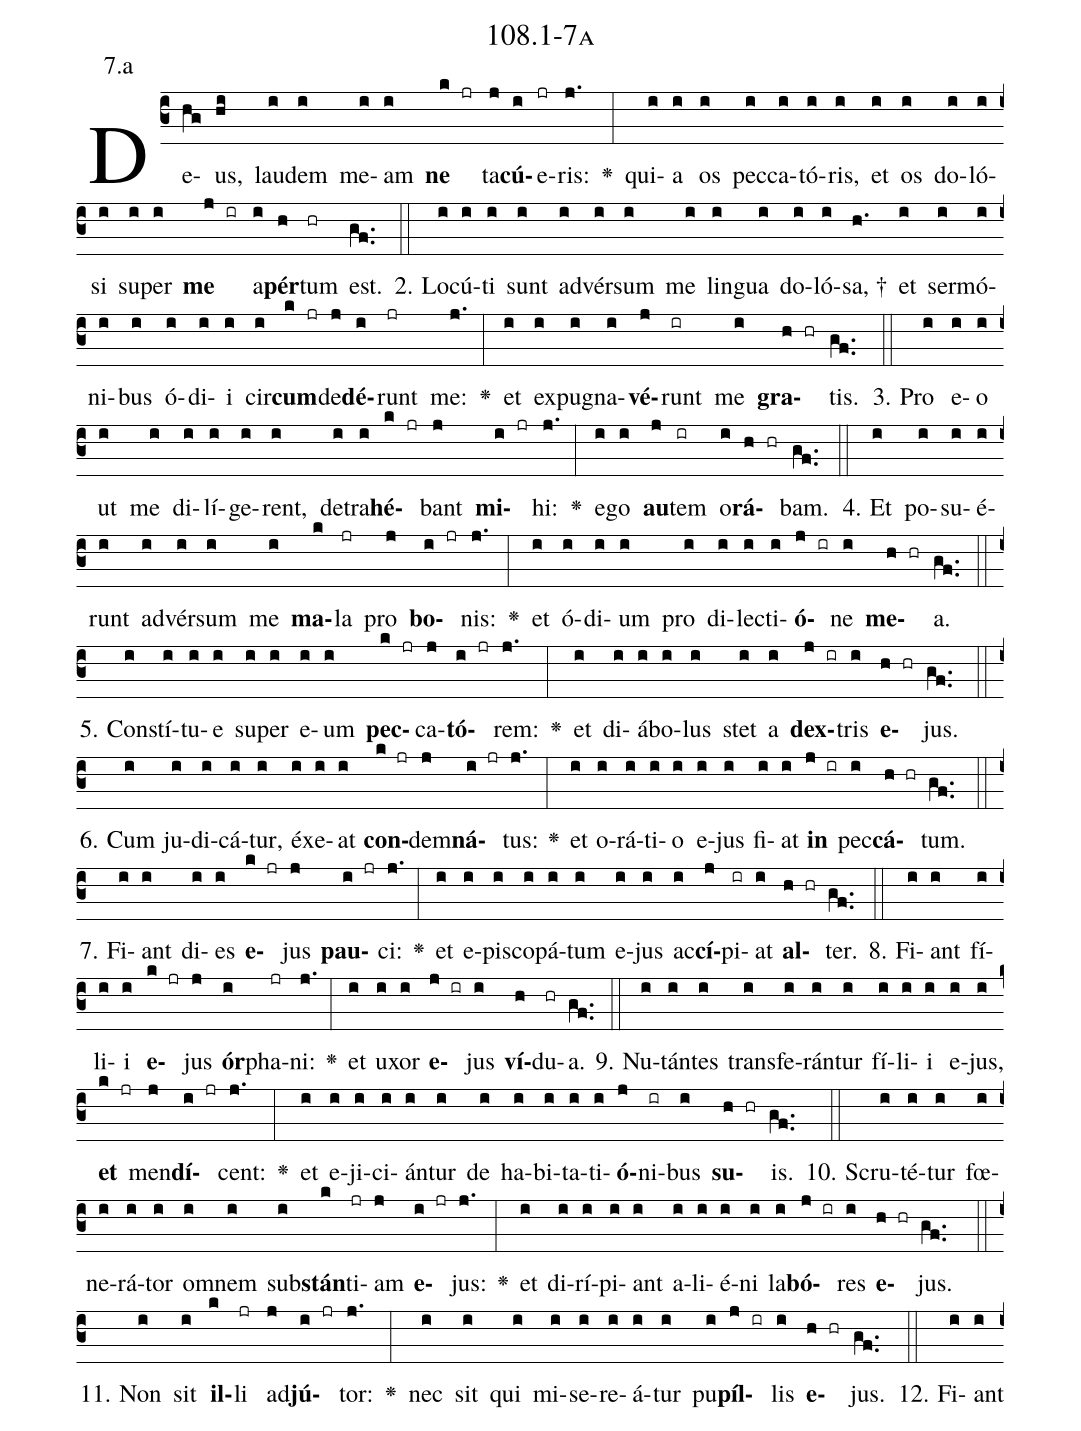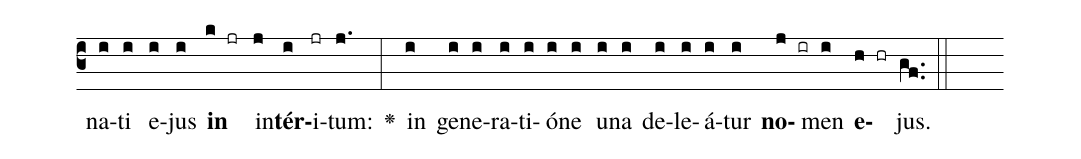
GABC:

name: 108.1-7a;
annotation: 7.a;
%%
(c3)De(hg)us,(hi) lau(i)dem(i) me(i)am(i) <b>ne</b>(k jr) ta(j)<b>cú</b>(i)e(jr)ris:(j.) <v>\greheightstar</v>(:) qui(i)a(i) os(i) pec(i)ca(i)tó(i)ris,(i) et(i) os(i) do(i)ló(i)si(i) su(i)per(i) <b>me</b>(j ir) a(i)<b>pér</b>(h)tum(hr) est.(gf..) (::)
2. Lo(i)cú(i)ti(i) sunt(i) ad(i)vér(i)sum(i) me(i) lin(i)gua(i) do(i)ló(i)sa, †(h.) et(i) ser(i)mó(i)ni(i)bus(i) ó(i)di(i)i(i) cir(i)<b>cum</b>(k jr)de(j)<b>dé</b>(i)runt(jr) me:(j.) <v>\greheightstar</v>(:) et(i) ex(i)pu(i)gna(i)<b>vé</b>(j)runt(ir) me(i) <b>gra</b>(h hr)tis.(gf..) (::)
3. Pro(i) e(i)o(i) ut(i) me(i) di(i)lí(i)ge(i)rent,(i) de(i)tra(i)<b>hé</b>(k jr)bant(j) <b>mi</b>(i jr)hi:(j.) <v>\greheightstar</v>(:) e(i)go(i) <b>au</b>(j)tem(ir) o(i)<b>rá</b>(h hr)bam.(gf..) (::)
4. Et(i) po(i)su(i)é(i)runt(i) ad(i)vér(i)sum(i) me(i) <b>ma</b>(k)la(jr) pro(j) <b>bo</b>(i jr)nis:(j.) <v>\greheightstar</v>(:) et(i) ó(i)di(i)um(i) pro(i) di(i)lec(i)ti(i)<b>ó</b>(j ir)ne(i) <b>me</b>(h hr)a.(gf..) (::)
5. Con(i)stí(i)tu(i)e(i) su(i)per(i) e(i)um(i) <b>pec</b>(k jr)ca(j)<b>tó</b>(i jr)rem:(j.) <v>\greheightstar</v>(:) et(i) di(i)á(i)bo(i)lus(i) stet(i) a(i) <b>dex</b>(j ir)tris(i) <b>e</b>(h hr)jus.(gf..) (::)
6. Cum(i) ju(i)di(i)cá(i)tur,(i) éx(i)e(i)at(i) <b>con</b>(k jr)dem(j)<b>ná</b>(i jr)tus:(j.) <v>\greheightstar</v>(:) et(i) o(i)rá(i)ti(i)o(i) e(i)jus(i) fi(i)at(i) <b>in</b>(j ir) pec(i)<b>cá</b>(h hr)tum.(gf..) (::)
7. Fi(i)ant(i) di(i)es(i) <b>e</b>(k jr)jus(j) <b>pau</b>(i jr)ci:(j.) <v>\greheightstar</v>(:) et(i) e(i)pis(i)co(i)pá(i)tum(i) e(i)jus(i) ac(i)<b>cí</b>(j)pi(ir)at(i) <b>al</b>(h hr)ter.(gf..) (::)
8. Fi(i)ant(i) fí(i)li(i)i(i) <b>e</b>(k jr)jus(j) <b>ór</b>(i)pha(jr)ni:(j.) <v>\greheightstar</v>(:) et(i) u(i)xor(i) <b>e</b>(j ir)jus(i) <b>ví</b>(h)du(hr)a.(gf..) (::)
9. Nu(i)tán(i)tes(i) trans(i)fe(i)rán(i)tur(i) fí(i)li(i)i(i) e(i)jus,(i) <b>et</b>(k jr) men(j)<b>dí</b>(i jr)cent:(j.) <v>\greheightstar</v>(:) et(i) e(i)ji(i)ci(i)án(i)tur(i) de(i) ha(i)bi(i)ta(i)ti(i)<b>ó</b>(j)ni(ir)bus(i) <b>su</b>(h hr)is.(gf..) (::)
10. Scru(i)té(i)tur(i) fœ(i)ne(i)rá(i)tor(i) om(i)nem(i) sub(i)<b>stán</b>(k)ti(jr)am(j) <b>e</b>(i jr)jus:(j.) <v>\greheightstar</v>(:) et(i) di(i)rí(i)pi(i)ant(i) a(i)li(i)é(i)ni(i) la(i)<b>bó</b>(j ir)res(i) <b>e</b>(h hr)jus.(gf..) (::)
11. Non(i) sit(i) <b>il</b>(k)li(jr) ad(j)<b>jú</b>(i jr)tor:(j.) <v>\greheightstar</v>(:) nec(i) sit(i) qui(i) mi(i)se(i)re(i)á(i)tur(i) pu(i)<b>píl</b>(j ir)lis(i) <b>e</b>(h hr)jus.(gf..) (::)
12. Fi(i)ant(i) na(i)ti(i) e(i)jus(i) <b>in</b>(k jr) in(j)<b>tér</b>(i)i(jr)tum:(j.) <v>\greheightstar</v>(:) in(i) ge(i)ne(i)ra(i)ti(i)ó(i)ne(i) u(i)na(i) de(i)le(i)á(i)tur(i) <b>no</b>(j ir)men(i) <b>e</b>(h hr)jus.(gf..) (::)
